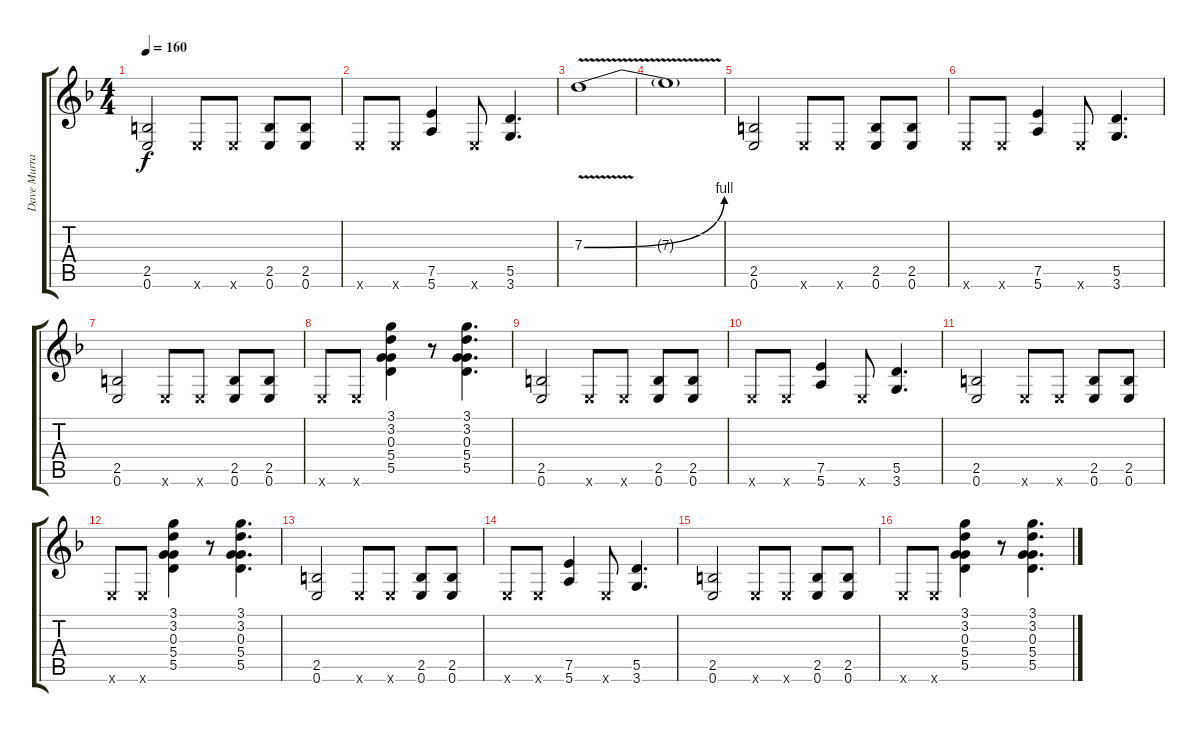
\track ("Dave Murray" "Dave Murra") {instrument overdrivenguitar}
\staff {score tabs}
\tuning (E4 B3 G3 D3 A2 E2) {hide}
\ts (4 4)
\tempo 160
\clef g2
\ks f
(2.5 0.6).2{dy f} 0.6{x}.8 0.6{x}.8 (2.5 0.6).8 (2.5 0.6).8 |
0.6{x}.8 0.6{x}.8 (7.5 5.6).4 0.6{x}.8 (5.5 3.6).4{d} |
7.3{be (bend 0 0 60 4) v}.1 |
7.3{t}.1 |
(2.5 0.6).2 0.6{x}.8 0.6{x}.8 (2.5 0.6).8 (2.5 0.6).8 |
0.6{x}.8 0.6{x}.8 (7.5 5.6).4 0.6{x}.8 (5.5 3.6).4{d} |
(2.5 0.6).2 0.6{x}.8 0.6{x}.8 (2.5 0.6).8 (2.5 0.6).8 |
0.6{x}.8 0.6{x}.8 (3.1 3.2 0.3 5.4 5.5).4 r.8 (3.1 3.2 0.3 5.4 5.5).4{d} |
(2.5 0.6).2 0.6{x}.8 0.6{x}.8 (2.5 0.6).8 (2.5 0.6).8 |
0.6{x}.8 0.6{x}.8 (7.5 5.6).4 0.6{x}.8 (5.5 3.6).4{d} |
(2.5 0.6).2 0.6{x}.8 0.6{x}.8 (2.5 0.6).8 (2.5 0.6).8 |
0.6{x}.8 0.6{x}.8 (3.1 3.2 0.3 5.4 5.5).4 r.8 (3.1 3.2 0.3 5.4 5.5).4{d} |
(2.5 0.6).2 0.6{x}.8 0.6{x}.8 (2.5 0.6).8 (2.5 0.6).8 |
0.6{x}.8 0.6{x}.8 (7.5 5.6).4 0.6{x}.8 (5.5 3.6).4{d} |
(2.5 0.6).2 0.6{x}.8 0.6{x}.8 (2.5 0.6).8 (2.5 0.6).8 |
0.6{x}.8 0.6{x}.8 (3.1 3.2 0.3 5.4 5.5).4 r.8 (3.1 3.2 0.3 5.4 5.5).4{d}
